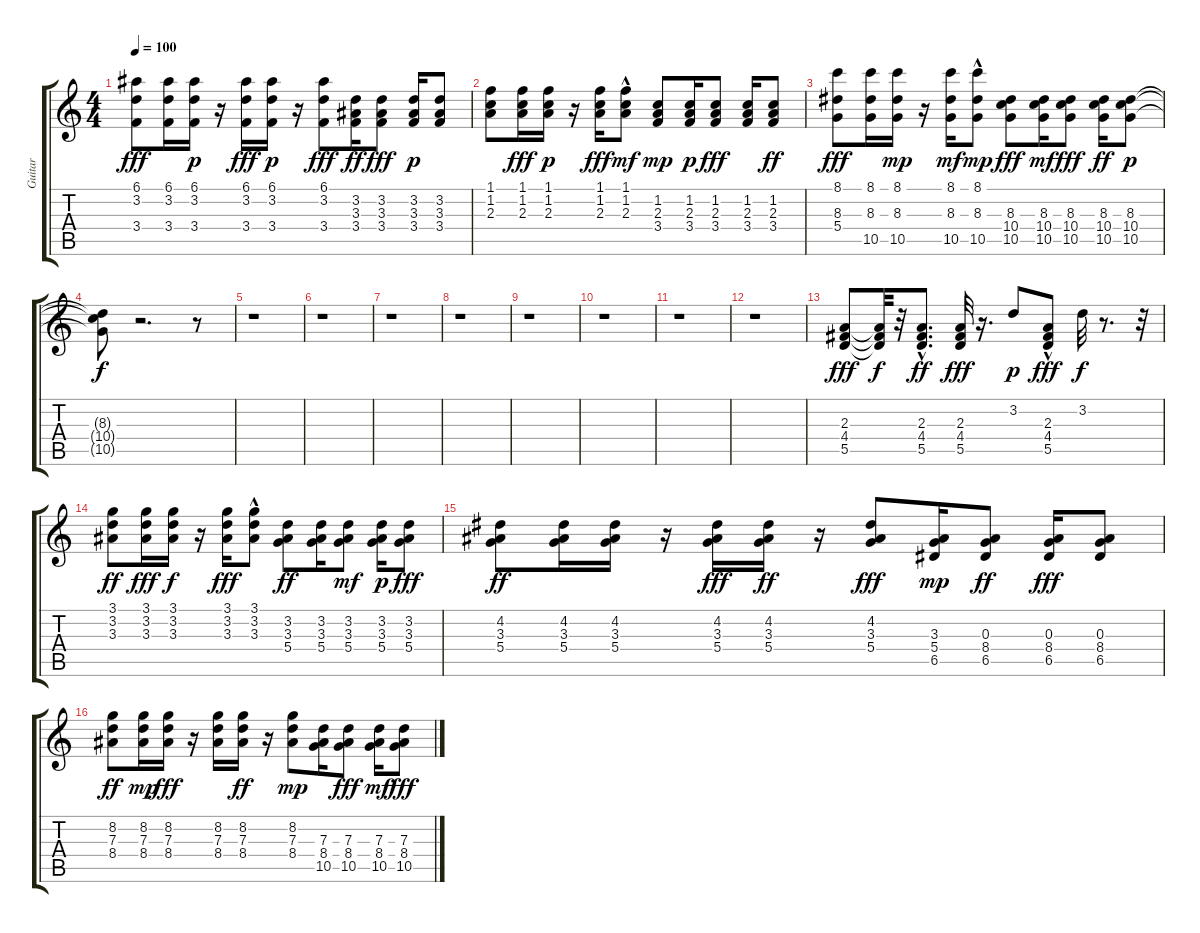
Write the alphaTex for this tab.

\track ("Guitar" "Guitar") {instrument electricguitarmuted}
\staff {score tabs}
\tuning (E4 B3 G3 D3 A2 E2) {hide}
\ts (4 4)
\tempo 100
\clef g2
\ks c
(6.1 3.2 3.4).8{dy fff} (6.1 3.2 3.4).16 (6.1 3.2 3.4).16{dy p} r.16 (6.1 3.2 3.4).16{dy fff} (6.1 3.2 3.4).16{dy p} r.16 (6.1 3.2 3.4).8{dy fff} (3.2 3.3 3.4).16{dy ff} (3.2 3.3 3.4).8{dy fff} (3.2 3.3 3.4).16{dy p} (3.2 3.3 3.4).8 |
(1.1 1.2 2.3).8 (1.1 1.2 2.3).16{dy fff} (1.1 1.2 2.3).16{dy p} r.16 (1.1 1.2 2.3).16{dy fff} (1.1{hac} 1.2 2.3).8{dy mf} (1.2 2.3 3.4).8{dy mp} (1.2 2.3 3.4).16{dy p} (1.2 2.3 3.4).8{dy fff} (1.2 2.3 3.4).16 (1.2 2.3 3.4).8{dy ff} |
(8.1 8.3 5.4).8{dy fff} (8.1 8.3 10.5).16 (8.1 8.3 10.5).16{dy mp} r.16 (8.1 8.3 10.5).16{dy mf} (8.1{hac} 8.3 10.5).8{dy mp} (8.3 10.4 10.5).8{dy fff} (8.3 10.4 10.5).16{dy mf} (8.3 10.4 10.5).8{dy fff} (8.3 10.4 10.5).16{dy ff} (8.3 10.4 10.5).8{dy p} |
(8.3{t} 10.4{t} 10.5{t}).8{dy f} r.2{d} r.8 |
r.1 |
r.1 |
r.1 |
r.1 |
r.1 |
r.1 |
r.1 |
r.1 |
(2.3 4.4 5.5).8{dy fff} (2.3{t} 4.4{t} 5.5{t}).32{dy f} r.32 (2.3{hac} 4.4{hac} 5.5{hac}).8{d dy ff} (2.3 4.4 5.5).32{dy fff} r.16{d} 3.2.8{dy p} (2.3{hac} 4.4{hac} 5.5{hac}).8{dy fff} 3.2.32{dy f} r.8{d} r.32 |
(3.1 3.2 3.3).8{dy ff} (3.1 3.2 3.3).16{dy fff} (3.1 3.2 3.3).16{dy f} r.16 (3.1 3.2 3.3).16{dy fff} (3.1{hac} 3.2 3.3).8 (3.2 3.3 5.4).8{dy ff} (3.2 3.3 5.4).16 (3.2 3.3 5.4).8{dy mf} (3.2 3.3 5.4).16{dy p} (3.2 3.3 5.4).8{dy fff} |
(4.2 3.3 5.4).8{dy ff} (4.2 3.3 5.4).16 (4.2 3.3 5.4).16 r.16 (4.2 3.3 5.4).16{dy fff} (4.2 3.3 5.4).16{dy ff} r.16 (4.2 3.3 5.4).8{dy fff} (3.3 5.4 6.5).16{dy mp} (0.3 8.4 6.5).8{dy ff} (0.3 8.4 6.5).16{dy fff} (0.3 8.4 6.5).8 |
(8.2 7.3 8.4).8{dy ff} (8.2 7.3 8.4).16{dy mp} (8.2 7.3 8.4).16{dy fff} r.16 (8.2 7.3 8.4).16 (8.2 7.3 8.4).16{dy ff} r.16 (8.2 7.3 8.4).8{dy mp} (7.3 8.4 10.5).16 (7.3 8.4 10.5).8{dy fff} (7.3 8.4 10.5).16{dy mf} (7.3 8.4 10.5).8{dy fff}
